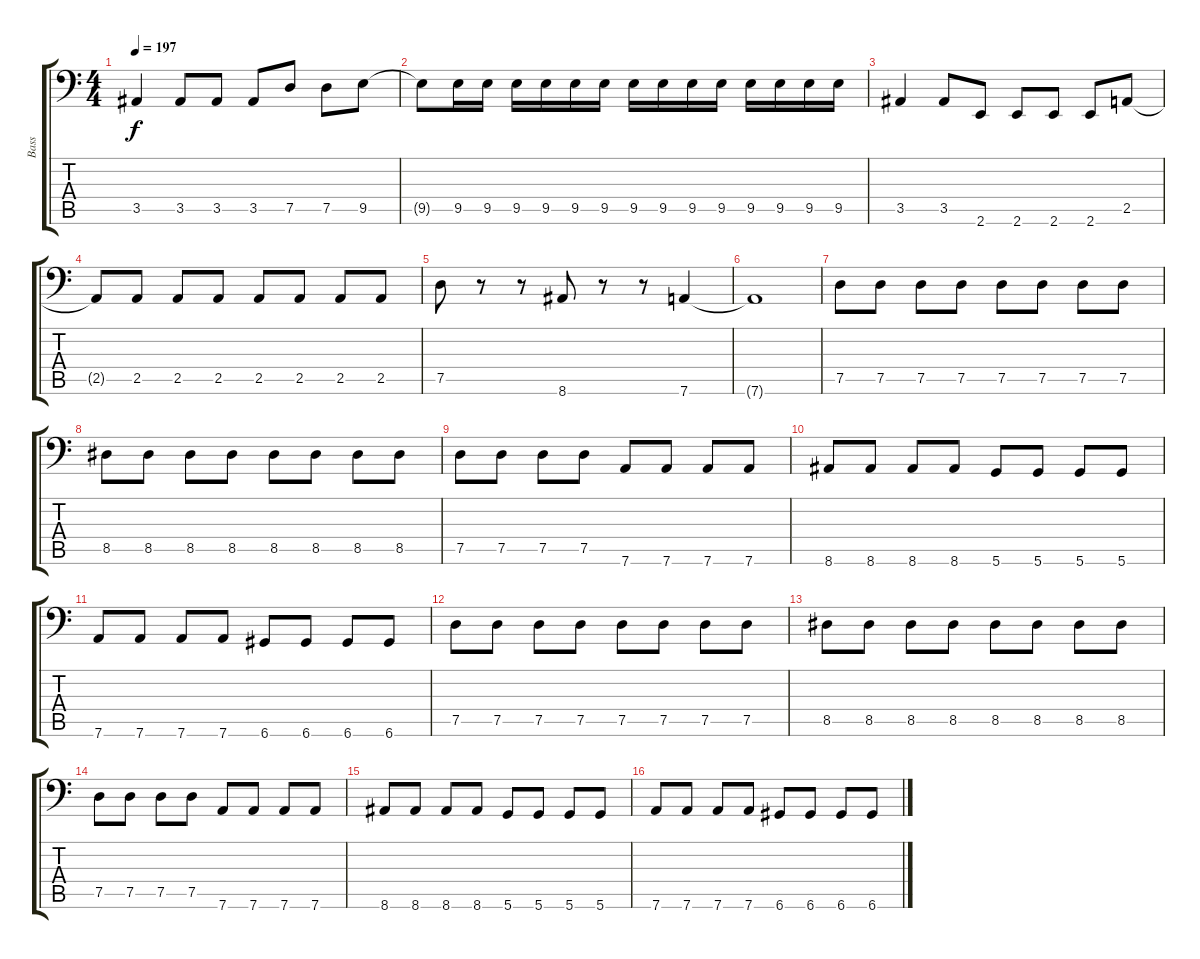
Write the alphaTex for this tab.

\track ("Bass" "Bass") {instrument electricbasspick}
\staff {score tabs}
\tuning (D3 A2 F2 C2 G1 D1) {hide}
\ts (4 4)
\tempo 197
\clef f4
\ks c
3.5.4{dy f} 3.5.8 3.5.8 3.5.8 7.5.8 7.5.8 9.5.8 |
9.5{t}.8 9.5.16 9.5.16 9.5.16 9.5.16 9.5.16 9.5.16 9.5.16 9.5.16 9.5.16 9.5.16 9.5.16 9.5.16 9.5.16 9.5.16 |
3.5.4 3.5.8 2.6.8 2.6.8 2.6.8 2.6.8 2.5.8 |
2.5{t}.8 2.5.8 2.5.8 2.5.8 2.5.8 2.5.8 2.5.8 2.5.8 |
7.5.8 r.8 r.8 8.6.8 r.8 r.8 7.6.4 |
7.6{t}.1 |
7.5.8 7.5.8 7.5.8 7.5.8 7.5.8 7.5.8 7.5.8 7.5.8 |
8.5.8 8.5.8 8.5.8 8.5.8 8.5.8 8.5.8 8.5.8 8.5.8 |
7.5.8 7.5.8 7.5.8 7.5.8 7.6.8 7.6.8 7.6.8 7.6.8 |
8.6.8 8.6.8 8.6.8 8.6.8 5.6.8 5.6.8 5.6.8 5.6.8 |
7.6.8 7.6.8 7.6.8 7.6.8 6.6.8 6.6.8 6.6.8 6.6.8 |
7.5.8 7.5.8 7.5.8 7.5.8 7.5.8 7.5.8 7.5.8 7.5.8 |
8.5.8 8.5.8 8.5.8 8.5.8 8.5.8 8.5.8 8.5.8 8.5.8 |
7.5.8 7.5.8 7.5.8 7.5.8 7.6.8 7.6.8 7.6.8 7.6.8 |
8.6.8 8.6.8 8.6.8 8.6.8 5.6.8 5.6.8 5.6.8 5.6.8 |
7.6.8 7.6.8 7.6.8 7.6.8 6.6.8 6.6.8 6.6.8 6.6.8
